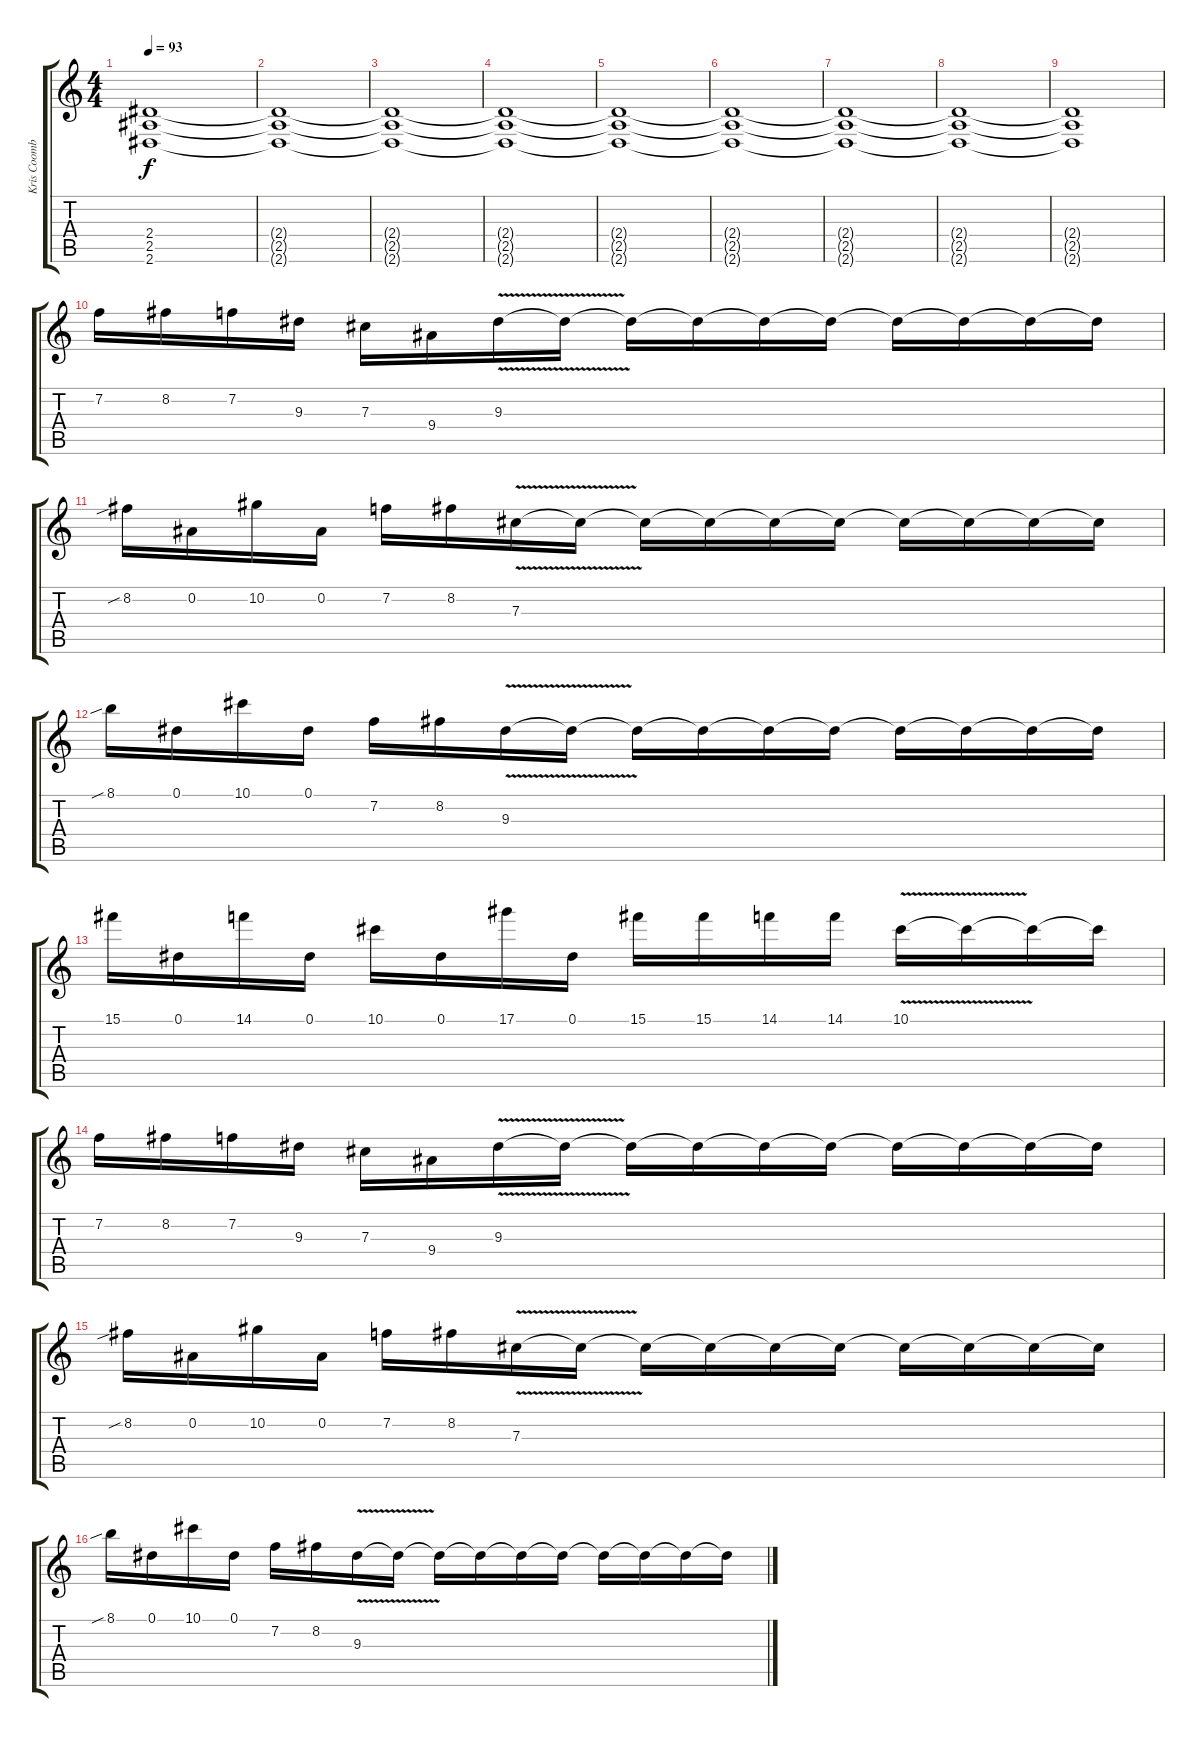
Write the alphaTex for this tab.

\track ("Kris Coombs" "Kris Coomb") {instrument distortionguitar}
\staff {score tabs}
\tuning (Eb4 Bb3 Gb3 Db3 Ab2 Db2) {hide}
\ts (4 4)
\tempo 93
\clef g2
\ks c
(2.4{t} 2.5{t} 2.6{t}).1{dy f} |
(2.4{t} 2.5{t} 2.6{t}).1 |
(2.4{t} 2.5{t} 2.6{t}).1 |
(2.4{t} 2.5{t} 2.6{t}).1 |
(2.4{t} 2.5{t} 2.6{t}).1 |
(2.4{t} 2.5{t} 2.6{t}).1 |
(2.4{t} 2.5{t} 2.6{t}).1 |
(2.4{t} 2.5{t} 2.6{t}).1 |
(2.4{t} 2.5{t} 2.6{t}).1 |
7.2.16 8.2.16 7.2.16 9.3.16 7.3.16 9.4.16 9.3{v}.16 9.3{t}.16 9.3{t}.16 9.3{t}.16 9.3{t}.16 9.3{t}.16 9.3{t}.16 9.3{t}.16 9.3{t}.16 9.3{t}.16 |
8.2{sib}.16 0.2.16 10.2.16 0.2.16 7.2.16 8.2.16 7.3{v}.16 7.3{t}.16 7.3{t}.16 7.3{t}.16 7.3{t}.16 7.3{t}.16 7.3{t}.16 7.3{t}.16 7.3{t}.16 7.3{t}.16 |
8.1{sib}.16 0.1.16 10.1.16 0.1.16 7.2.16 8.2.16 9.3{v}.16 9.3{t}.16 9.3{t}.16 9.3{t}.16 9.3{t}.16 9.3{t}.16 9.3{t}.16 9.3{t}.16 9.3{t}.16 9.3{t}.16 |
15.1.16 0.1.16 14.1.16 0.1.16 10.1.16 0.1.16 17.1.16 0.1.16 15.1.16 15.1.16 14.1.16 14.1.16 10.1{v}.16 10.1{t}.16 10.1{t}.16 10.1{t}.16 |
7.2.16 8.2.16 7.2.16 9.3.16 7.3.16 9.4.16 9.3{v}.16 9.3{t}.16 9.3{t}.16 9.3{t}.16 9.3{t}.16 9.3{t}.16 9.3{t}.16 9.3{t}.16 9.3{t}.16 9.3{t}.16 |
8.2{sib}.16 0.2.16 10.2.16 0.2.16 7.2.16 8.2.16 7.3{v}.16 7.3{t}.16 7.3{t}.16 7.3{t}.16 7.3{t}.16 7.3{t}.16 7.3{t}.16 7.3{t}.16 7.3{t}.16 7.3{t}.16 |
8.1{sib}.16 0.1.16 10.1.16 0.1.16 7.2.16 8.2.16 9.3{v}.16 9.3{t}.16 9.3{t}.16 9.3{t}.16 9.3{t}.16 9.3{t}.16 9.3{t}.16 9.3{t}.16 9.3{t}.16 9.3{t}.16
